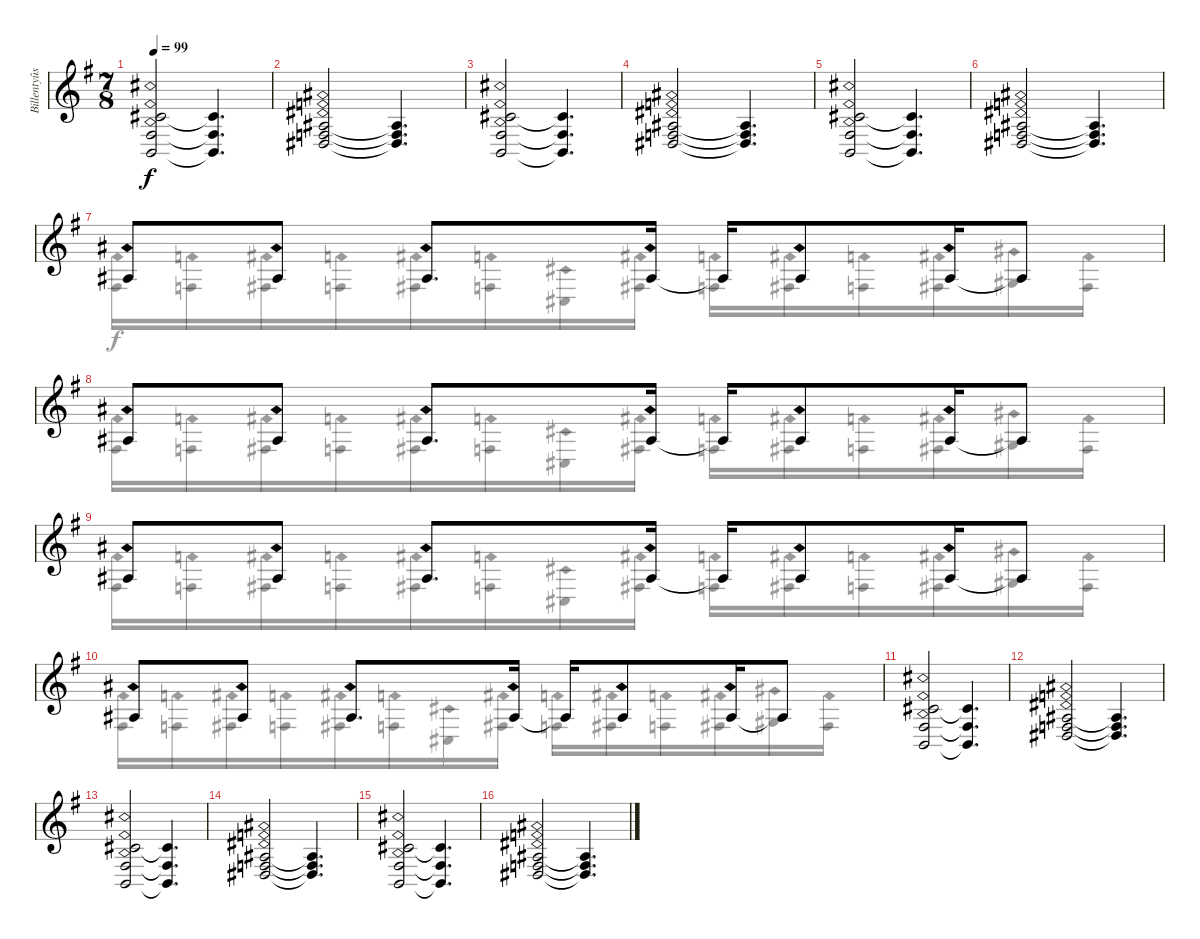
\track ("Billentyûs 1 (Mats Olausson)" "Billentyûs") {instrument honkytonkpiano}
\staff {score}
\tuning (E4 B3 G3 D3 A2 E2) {hide}
\voice
\ts (7 8)
\tempo 99
\clef g2
\ks g
(2.2{ph 12} 4.4{ph 12} 2.5{ph 12}).2{dy f} (2.2{t} 4.4{t} 2.5{t}).4{d} |
(3.3{ph 12} 3.4{ph 12} 6.5{ph 12}).2 (3.3{t} 3.4{t} 6.5{t}).4{d} |
(2.2{ph 12} 4.4{ph 12} 2.5{ph 12}).2 (2.2{t} 4.4{t} 2.5{t}).4{d} |
(3.3{ph 12} 3.4{ph 12} 6.5{ph 12}).2 (3.3{t} 3.4{t} 6.5{t}).4{d} |
(2.2{ph 12} 4.4{ph 12} 2.5{ph 12}).2 (2.2{t} 4.4{t} 2.5{t}).4{d} |
(3.3{ph 12} 3.4{ph 12} 6.5{ph 12}).2 (3.3{t} 3.4{t} 6.5{t}).4{d} |
3.3{ph 12}.8{instrument honkytonkpiano} 3.3{ph 12}.8{beam split} 3.3{ph 12}.8{d beam merge} 3.3{ph 12}.16 3.3{t}.16 3.3{ph 12}.8{beam merge} 3.3{ph 12}.16 3.3{t}.8 |
3.3{ph 12}.8 3.3{ph 12}.8{beam split} 3.3{ph 12}.8{d beam merge} 3.3{ph 12}.16 3.3{t}.16 3.3{ph 12}.8{beam merge} 3.3{ph 12}.16 3.3{t}.8 |
3.3{ph 12}.8 3.3{ph 12}.8{beam split} 3.3{ph 12}.8{d beam merge} 3.3{ph 12}.16 3.3{t}.16 3.3{ph 12}.8{beam merge} 3.3{ph 12}.16 3.3{t}.8 |
3.3{ph 12}.8 3.3{ph 12}.8{beam split} 3.3{ph 12}.8{d beam merge} 3.3{ph 12}.16 3.3{t}.16 3.3{ph 12}.8{beam merge} 3.3{ph 12}.16 3.3{t}.8 |
(2.2{ph 12} 4.4{ph 12} 2.5{ph 12}).2{instrument stringensemble1} (2.2{t} 4.4{t} 2.5{t}).4{d} |
(3.3{ph 12} 3.4{ph 12} 6.5{ph 12}).2 (3.3{t} 3.4{t} 6.5{t}).4{d} |
(2.2{ph 12} 4.4{ph 12} 2.5{ph 12}).2 (2.2{t} 4.4{t} 2.5{t}).4{d} |
(3.3{ph 12} 3.4{ph 12} 6.5{ph 12}).2 (3.3{t} 3.4{t} 6.5{t}).4{d} |
(2.2{ph 12} 4.4{ph 12} 2.5{ph 12}).2 (2.2{t} 4.4{t} 2.5{t}).4{d} |
(3.3{ph 12} 3.4{ph 12} 6.5{ph 12}).2 (3.3{t} 3.4{t} 6.5{t}).4{d}
\voice
\clef g2
\ottava regular
\simile none
\ks g
|
|
|
|
|
|
4.4{ph 12}.16 3.4{ph 12}.16{beam merge} 4.4{ph 12}.16 3.4{ph 12}.16 4.4{ph 12}.16 3.4{ph 12}.16{beam merge} 4.5{ph 12}.16 4.4{ph 12}.16 3.4{ph 12}.16 4.4{ph 12}.16{beam merge} 3.4{ph 12}.16 4.4{ph 12}.16 1.3{ph 12}.16 4.4{ph 12}.16 |
4.4{ph 12}.16 3.4{ph 12}.16{beam merge} 4.4{ph 12}.16 3.4{ph 12}.16 4.4{ph 12}.16 3.4{ph 12}.16{beam merge} 4.5{ph 12}.16 4.4{ph 12}.16 3.4{ph 12}.16 4.4{ph 12}.16{beam merge} 3.4{ph 12}.16 4.4{ph 12}.16 1.3{ph 12}.16 4.4{ph 12}.16 |
4.4{ph 12}.16 3.4{ph 12}.16{beam merge} 4.4{ph 12}.16 3.4{ph 12}.16 4.4{ph 12}.16 3.4{ph 12}.16{beam merge} 4.5{ph 12}.16 4.4{ph 12}.16 3.4{ph 12}.16 4.4{ph 12}.16{beam merge} 3.4{ph 12}.16 4.4{ph 12}.16 1.3{ph 12}.16 4.4{ph 12}.16 |
4.4{ph 12}.16 3.4{ph 12}.16{beam merge} 4.4{ph 12}.16 3.4{ph 12}.16 4.4{ph 12}.16 3.4{ph 12}.16{beam merge} 4.5{ph 12}.16 4.4{ph 12}.16 3.4{ph 12}.16 4.4{ph 12}.16{beam merge} 3.4{ph 12}.16 4.4{ph 12}.16 1.3{ph 12}.16 4.4{ph 12}.16 |
|
|
|
|
|
